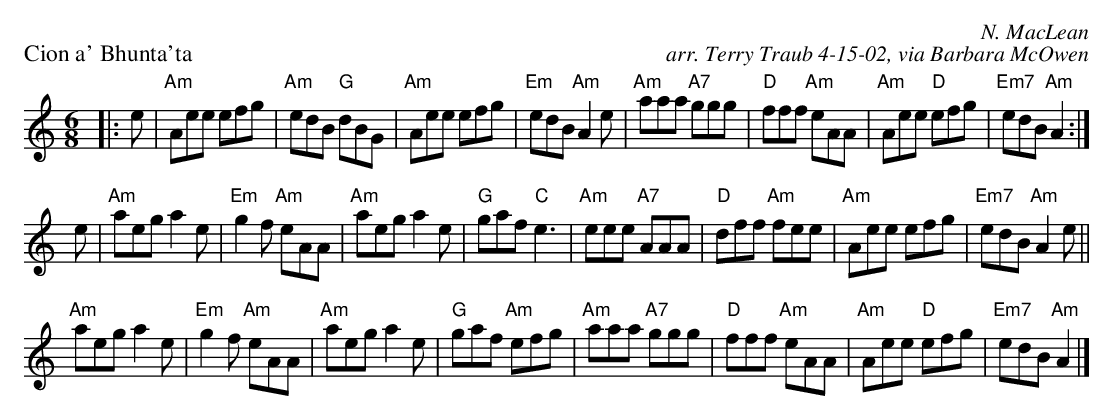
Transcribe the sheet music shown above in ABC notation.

X:1
P:Cion a' Bhunta'ta
C:N. MacLean
C:arr. Terry Traub 4-15-02, via Barbara McOwen
M:6/8
K:Am
L: 1/8
|:e | "Am" Aee efg| "Am"edB "G"dBG| "Am"Aee efg|"Em"edB "Am"A2 e|\
  "Am"aaa "A7"ggg| "D"fff "Am"eAA|"Am"Aee "D"efg|"Em7"edB "Am"A2 :|
e| "Am"aeg a2 e|"Em"g2 f "Am"eAA|"Am"aeg a2 e|"G"gaf "C"e3|\
  "Am"eee "A7"AAA|"D"dff "Am"fee|"Am"Aee efg|"Em7"edB "Am"A2 e||
"Am"aeg a2 e|"Em"g2 f "Am"eAA|"Am"aeg a2 e|"G"gaf "Am"efg|\
  "Am"aaa "A7"ggg|"D"fff "Am"eAA|"Am"Aee "D"efg|"Em7"edB "Am"A2 |]
